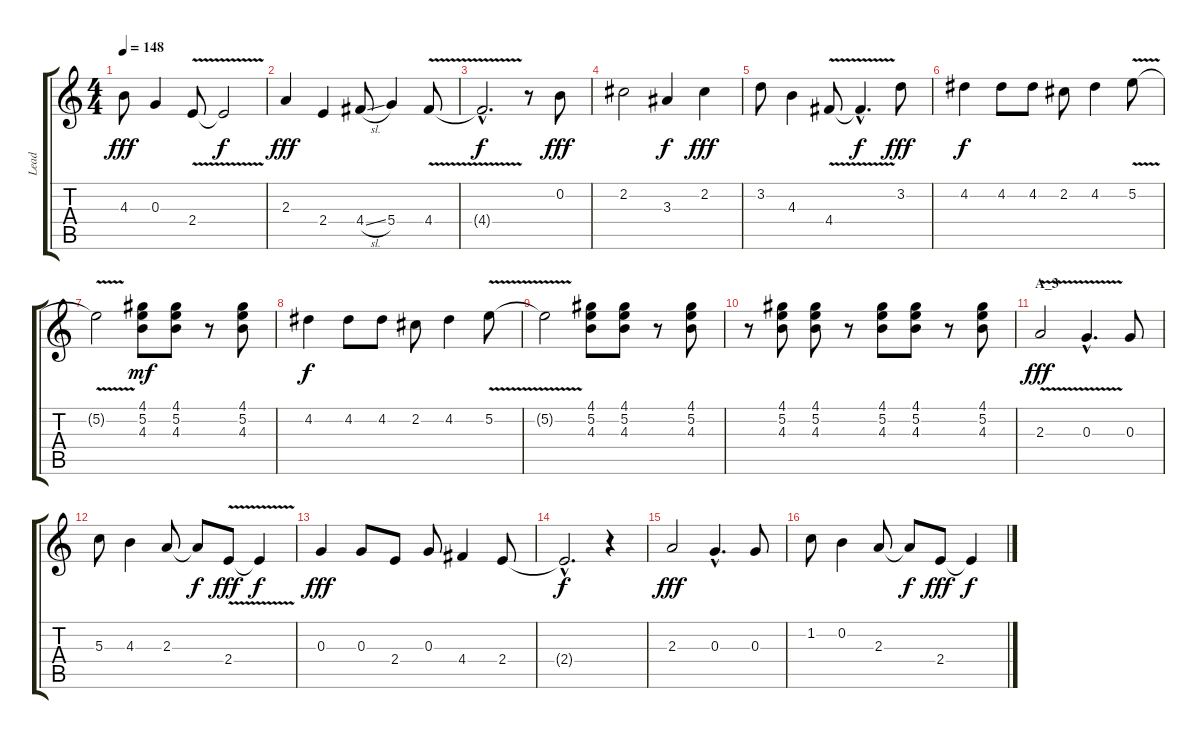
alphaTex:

\track ("Lead" "Lead") {instrument acousticguitarnylon}
\staff {score tabs}
\tuning (E4 B3 G3 D3 A2 E2) {hide}
\ts (4 4)
\tempo 148
\clef g2
\ks c
4.3.8{dy fff} 0.3.4 2.4{v}.8 2.4{t}.2{dy f} |
2.3.4{dy fff} 2.4.4 4.4{sl}.8 5.4.4 4.4{v}.8 |
4.4{hac t}.2{d dy f} r.8 0.2.8{dy fff} |
2.2.2 3.3.4{dy f} 2.2.4{dy fff} |
3.2.8 4.3.4 4.4{v}.8 4.4{hac t}.4{d dy f} 3.2.8{dy fff} |
4.2.4{dy f} 4.2.8 4.2.8 2.2.8 4.2.4 5.2{v}.8 |
5.2{t}.2 (4.1 5.2 4.3).8{dy mf} (4.1 5.2 4.3).8 r.8 (4.1 5.2 4.3).8 |
4.2.4{dy f} 4.2.8 4.2.8 2.2.8 4.2.4 5.2{v}.8 |
5.2{t}.2{instrument acousticguitarsteel} (4.1 5.2 4.3).8 (4.1 5.2 4.3).8 r.8 (4.1 5.2 4.3).8 |
r.8 (4.1 5.2 4.3).8 (4.1 5.2 4.3).8 r.8 (4.1 5.2 4.3).8 (4.1 5.2 4.3).8 r.8 (4.1 5.2 4.3).8 |
\section ("" "A_3")
2.3{v}.2{dy fff volume 16 instrument electricguitarclean} 0.3{v hac}.4{d} 0.3.8 |
5.3.8 4.3.4 2.3.8 2.3{t}.8{dy f} 2.4{v}.8{dy fff} 2.4{t}.4{dy f} |
0.3.4{dy fff} 0.3.8 2.4.8 0.3.8 4.4.4 2.4.8 |
2.4{hac t}.2{d dy f} r.4 |
2.3.2{dy fff} 0.3{hac}.4{d} 0.3.8 |
1.2.8 0.2.4 2.3.8 2.3{t}.8{dy f} 2.4.8{dy fff} 2.4{t}.4{dy f}
